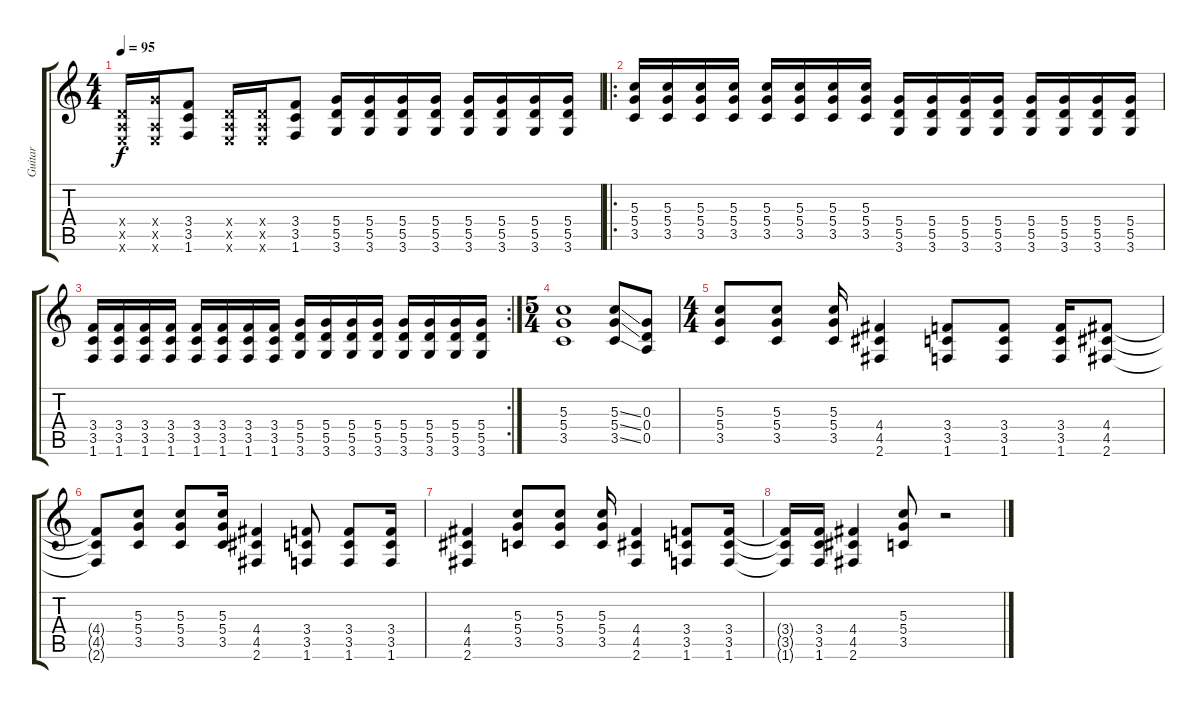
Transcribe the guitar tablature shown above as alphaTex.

\track ("Guitar" "Guitar") {instrument distortionguitar}
\staff {score tabs}
\tuning (E4 B3 G3 D3 A2 E2) {hide}
\ts (4 4)
\tempo 95
\clef g2
\ks c
(0.4{x} 0.5{x} 0.6{x}).16{dy f instrument distortionguitar} (5.4{x} 0.5{x} 0.6{x}).16 (3.4 3.5 1.6).8 (0.4{x} 0.5{x} 0.6{x}).16 (0.4{x} 0.5{x} 0.6{x}).16 (3.4 3.5 1.6).8 (5.4 5.5 3.6).16 (5.4 5.5 3.6).16{instrument electricguitarmuted} (5.4 5.5 3.6).16 (5.4 5.5 3.6).16 (5.4 5.5 3.6).16 (5.4 5.5 3.6).16 (5.4 5.5 3.6).16 (5.4 5.5 3.6).16 |
\ro
(5.3 5.4 3.5).16{instrument distortionguitar} (5.3 5.4 3.5).16 (5.3 5.4 3.5).16 (5.3 5.4 3.5).16 (5.3 5.4 3.5).16 (5.3 5.4 3.5).16 (5.3 5.4 3.5).16 (5.3 5.4 3.5).16 (5.4 5.5 3.6).16 (5.4 5.5 3.6).16 (5.4 5.5 3.6).16 (5.4 5.5 3.6).16 (5.4 5.5 3.6).16 (5.4 5.5 3.6).16 (5.4 5.5 3.6).16 (5.4 5.5 3.6).16 |
\rc 2
(3.4 3.5 1.6).16 (3.4 3.5 1.6).16 (3.4 3.5 1.6).16 (3.4 3.5 1.6).16 (3.4 3.5 1.6).16 (3.4 3.5 1.6).16 (3.4 3.5 1.6).16 (3.4 3.5 1.6).16 (5.4 5.5 3.6).16 (5.4 5.5 3.6).16 (5.4 5.5 3.6).16 (5.4 5.5 3.6).16 (5.4 5.5 3.6).16 (5.4 5.5 3.6).16 (5.4 5.5 3.6).16 (5.4 5.5 3.6).16 |
\ts (5 4)
(5.3 5.4 3.5).1 (5.3{ss} 5.4{ss} 3.5{ss}).8 (0.3 0.4 0.5).8 |
\ts (4 4)
(5.3 5.4 3.5).8 (5.3 5.4 3.5).8 (5.3 5.4 3.5).16 (4.4 4.5 2.6).4 (3.4 3.5 1.6).8 (3.4 3.5 1.6).8 (3.4 3.5 1.6).16 (4.4 4.5 2.6).8 |
(4.4{t} 4.5{t} 2.6{t}).8 (5.3 5.4 3.5).8 (5.3 5.4 3.5).8 (5.3 5.4 3.5).16 (4.4 4.5 2.6).4 (3.4 3.5 1.6).8 (3.4 3.5 1.6).8 (3.4 3.5 1.6).16 |
(4.4 4.5 2.6).4 (5.3 5.4 3.5).8 (5.3 5.4 3.5).8 (5.3 5.4 3.5).16 (4.4 4.5 2.6).4 (3.4 3.5 1.6).8 (3.4 3.5 1.6).16 |
(3.4{t} 3.5{t} 1.6{t}).16 (3.4 3.5 1.6).16 (4.4 4.5 2.6).4 (5.3 5.4 3.5).8 r.2
